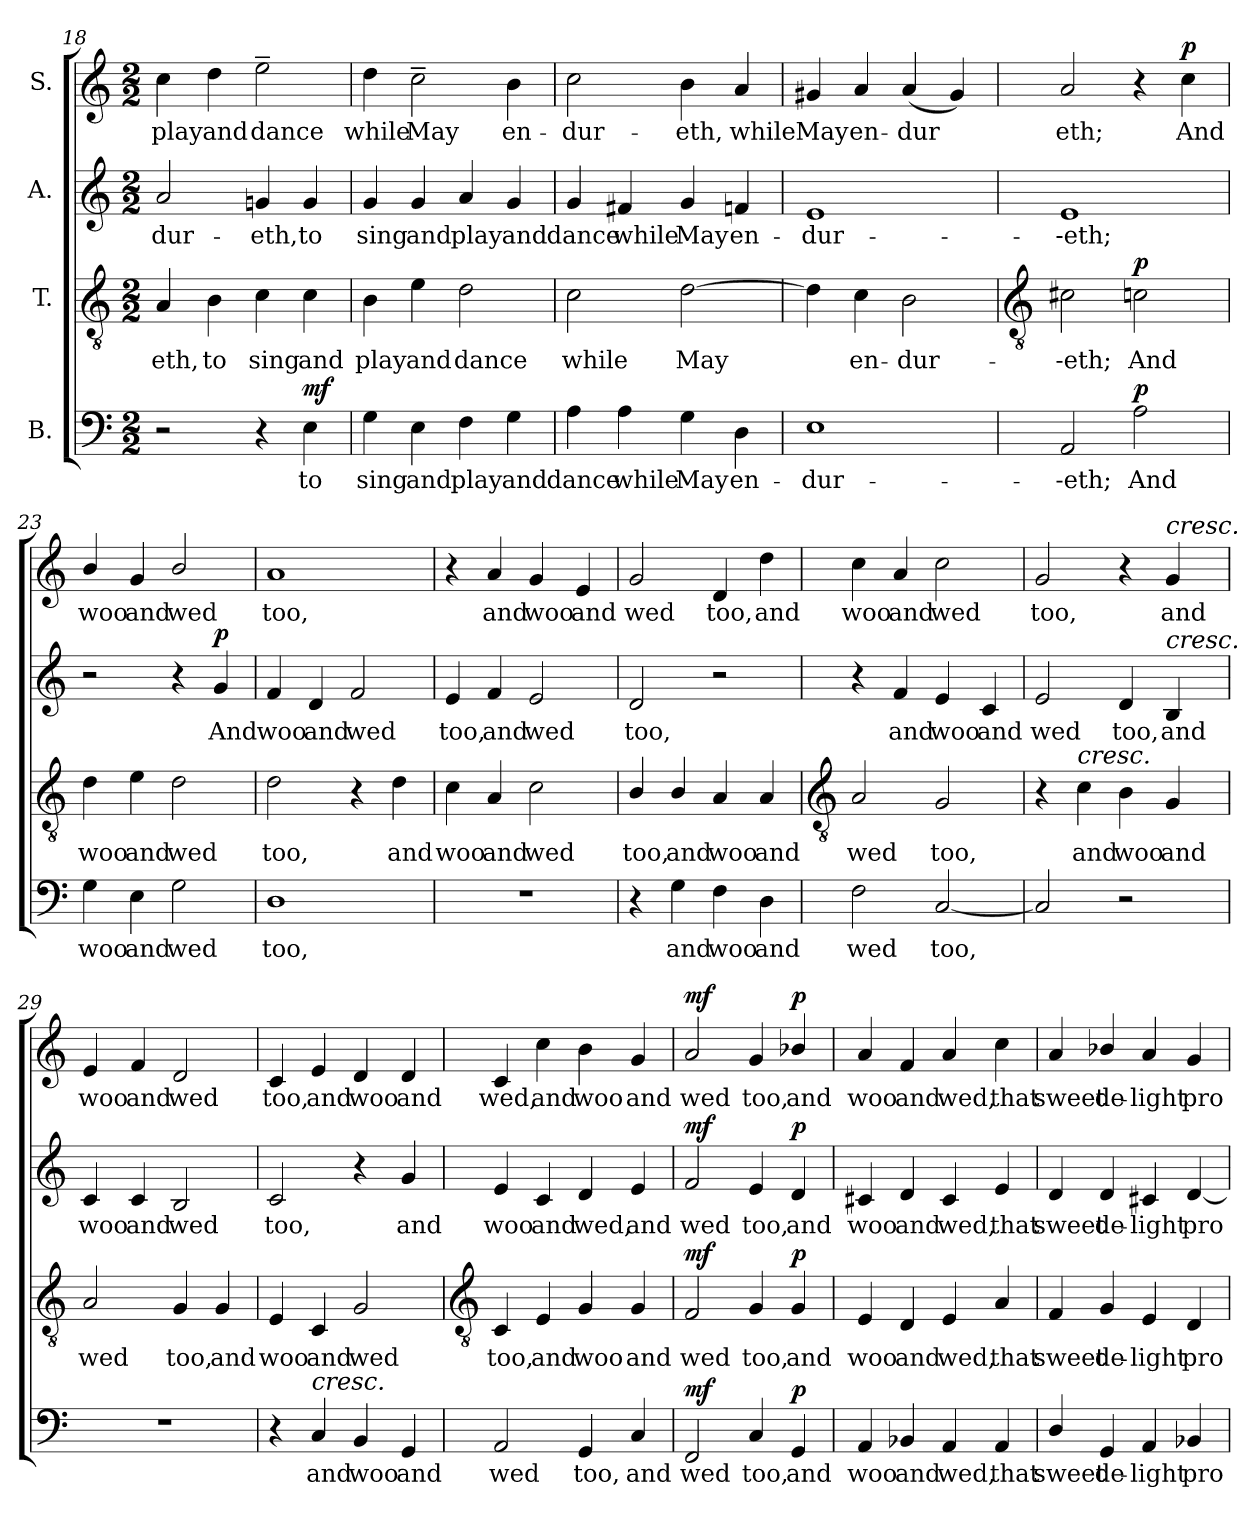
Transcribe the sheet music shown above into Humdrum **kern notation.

**kern	**text	**dynam	**kern	**text	**dynam	**kern	**text	**dynam	**kern	**text	**dynam
*part4	*part4	*part4	*part3	*part3	*part3	*part2	*part2	*part2	*part1	*part1	*part1
*staff4	*staff4	*staff4	*staff3	*staff3	*staff3	*staff2	*staff2	*staff2	*staff1	*staff1	*staff1
*I"B.	*	*	*I"T.	*	*	*I"A.	*	*	*I"S.	*	*
*clefF4	*	*	*clefGv2	*	*	*clefG2	*	*	*clefG2	*	*
*k[]	*	*	*k[]	*	*	*k[]	*	*	*k[]	*	*
*C:	*	*	*C:	*	*	*C:	*	*	*C:	*	*
*M2/2	*	*	*M2/2	*	*	*M2/2	*	*	*M2/2	*	*
=18	=18	=18	=18	=18	=18	=18	=18	=18	=18	=18	=18
!	!	!	!	!LO:LY:b	!	!	!LO:LY:b	!	!	!LO:LY:b	!
2r	.	.	4A	-eth,	.	2a	-dur-	.	4cc	play	.
!	!	!	!	!LO:LY:b	!	!	!	!	!	!LO:LY:b	!
.	.	.	4B	to	.	.	.	.	4dd	and	.
!	!	!	!	!LO:LY:b	!	!	!LO:LY:b	!	!	!LO:LY:b	!
4r	.	.	4c	sing	.	4gn	-eth,	.	2ee~	dance	.
!	!LO:LY:b	!LO:DY:a	!	!LO:LY:b	!	!	!LO:LY:b	!	!	!	!
4E	to	mf	4c	and	.	4g	to	.	.	.	.
=19	=19	=19	=19	=19	=19	=19	=19	=19	=19	=19	=19
!	!LO:LY:b	!	!	!LO:LY:b	!	!	!LO:LY:b	!	!	!LO:LY:b	!
4G	sing	.	4B	play	.	4g	sing	.	4dd	while	.
!	!LO:LY:b	!	!	!LO:LY:b	!	!	!LO:LY:b	!	!	!LO:LY:b	!
4E	and	.	4e	and	.	4g	and	.	2cc~	May	.
!	!LO:LY:b	!	!	!LO:LY:b	!	!	!LO:LY:b	!	!	!	!
4F	play	.	2d	dance	.	4a	play	.	.	.	.
!	!LO:LY:b	!	!	!	!	!	!LO:LY:b	!	!	!LO:LY:b	!
4G	and	.	.	.	.	4g	and	.	4b	en-	.
=20	=20	=20	=20	=20	=20	=20	=20	=20	=20	=20	=20
!	!LO:LY:b	!	!	!LO:LY:b	!	!	!LO:LY:b	!	!	!LO:LY:b	!
4A	dance	.	2c	while	.	4g	dance	.	2cc	-dur-	.
!	!LO:LY:b	!	!	!	!	!	!LO:LY:b	!	!	!	!
4A	while	.	.	.	.	4f#X	while	.	.	.	.
!	!LO:LY:b	!	!	!LO:LY:b	!	!	!LO:LY:b	!	!	!LO:LY:b	!
4G	May	.	[2d	May	.	4g	May	.	4b	-eth,	.
!	!LO:LY:b	!	!	!	!	!	!LO:LY:b	!	!	!LO:LY:b	!
4D	en-	.	.	.	.	4fn	en-	.	4a	while	.
=21	=21	=21	=21	=21	=21	=21	=21	=21	=21	=21	=21
!	!LO:LY:b	!	!	!	!	!	!LO:LY:b	!	!	!LO:LY:b	!
1E	-dur-	.	4d]	.	.	1e	-dur-	.	4g#X	May	.
!	!	!	!	!LO:LY:b	!	!	!	!	!	!LO:LY:b	!
.	.	.	4c	en-	.	.	.	.	4a	en-	.
!	!	!	!	!LO:LY:b	!	!	!	!	!	!LO:LY:b	!
.	.	.	2B	-dur-	.	.	.	.	(<4a	-dur	.
.	.	.	.	.	.	.	.	.	4g#)	.	.
!!LO:LB:g=z
=22	=22	=22	=22	=22	=22	=22	=22	=22	=22	=22	=22
*	*	*	*clefGv2	*	*	*	*	*	*	*	*
!	!LO:LY:b	!	!	!LO:LY:b	!	!	!LO:LY:b	!	!	!LO:LY:b	!
2AA	--eth;	.	2c#X	--eth;	.	1e	--eth;	.	2a	-eth;	.
!	!LO:LY:b	!LO:DY:a	!	!LO:LY:b	!LO:DY:a	!	!	!	!	!	!
2A	And	p	2cn	And	p	.	.	.	4r	.	.
!	!	!	!	!	!	!	!	!	!	!LO:LY:b	!LO:DY:a
.	.	.	.	.	.	.	.	.	4cc	And	p
=23	=23	=23	=23	=23	=23	=23	=23	=23	=23	=23	=23
!	!LO:LY:b	!	!	!LO:LY:b	!	!	!	!	!	!LO:LY:b	!
4G	woo	.	4d	woo	.	2r	.	.	4b/	woo	.
!	!LO:LY:b	!	!	!LO:LY:b	!	!	!	!	!	!LO:LY:b	!
4E	and	.	4e	and	.	.	.	.	4g/	and	.
!	!LO:LY:b	!	!	!LO:LY:b	!	!	!	!	!	!LO:LY:b	!
2G	wed	.	2d	wed	.	4r	.	.	2b/	wed	.
!	!	!	!	!	!	!	!LO:LY:b	!LO:DY:a	!	!	!
.	.	.	.	.	.	4g	And	p	.	.	.
=24	=24	=24	=24	=24	=24	=24	=24	=24	=24	=24	=24
!	!LO:LY:b	!	!	!LO:LY:b	!	!	!LO:LY:b	!	!	!LO:LY:b	!
1D	too,	.	2d	too,	.	4f	woo	.	1a	too,	.
!	!	!	!	!	!	!	!LO:LY:b	!	!	!	!
.	.	.	.	.	.	4d	and	.	.	.	.
!	!	!	!	!	!	!	!LO:LY:b	!	!	!	!
.	.	.	4r	.	.	2f	wed	.	.	.	.
!	!	!	!	!LO:LY:b	!	!	!	!	!	!	!
.	.	.	4d	and	.	.	.	.	.	.	.
=25	=25	=25	=25	=25	=25	=25	=25	=25	=25	=25	=25
!	!	!	!	!LO:LY:b	!	!	!LO:LY:b	!	!	!	!
1r	.	.	4c	woo	.	4e	too,	.	4r	.	.
!	!	!	!	!LO:LY:b	!	!	!LO:LY:b	!	!	!LO:LY:b	!
.	.	.	4A	and	.	4f	and	.	4a	and	.
!	!	!	!	!LO:LY:b	!	!	!LO:LY:b	!	!	!LO:LY:b	!
.	.	.	2c	wed	.	2e	wed	.	4g	woo	.
!	!	!	!	!	!	!	!	!	!	!LO:LY:b	!
.	.	.	.	.	.	.	.	.	4e	and	.
=26	=26	=26	=26	=26	=26	=26	=26	=26	=26	=26	=26
!	!	!	!	!LO:LY:b	!	!	!LO:LY:b	!	!	!LO:LY:b	!
4r	.	.	4B/	too,	.	2d	too,	.	2g	wed	.
!	!LO:LY:b	!	!	!LO:LY:b	!	!	!	!	!	!	!
4G	and	.	4B/	and	.	.	.	.	.	.	.
!	!LO:LY:b	!	!	!LO:LY:b	!	!	!	!	!	!LO:LY:b	!
4F	woo	.	4A	woo	.	2r	.	.	4d	too,	.
!	!LO:LY:b	!	!	!LO:LY:b	!	!	!	!	!	!LO:LY:b	!
4D	and	.	4A	and	.	.	.	.	4dd	and	.
!!LO:LB:g=z
=27	=27	=27	=27	=27	=27	=27	=27	=27	=27	=27	=27
*	*	*	*clefGv2	*	*	*	*	*	*	*	*
!	!LO:LY:b	!	!	!LO:LY:b	!	!	!	!	!	!LO:LY:b	!
2F	wed	.	2A	wed	.	4r	.	.	4cc	woo	.
!	!	!	!	!	!	!	!LO:LY:b	!	!	!LO:LY:b	!
.	.	.	.	.	.	4f	and	.	4a	and	.
!	!LO:LY:b	!	!	!LO:LY:b	!	!	!LO:LY:b	!	!	!LO:LY:b	!
[2C	too,	.	2G	too,	.	4e	woo	.	2cc	wed	.
!	!	!	!	!	!	!	!LO:LY:b	!	!	!	!
.	.	.	.	.	.	4c	and	.	.	.	.
=28	=28	=28	=28	=28	=28	=28	=28	=28	=28	=28	=28
!	!	!	!	!	!	!	!LO:LY:b	!	!	!LO:LY:b	!
2C]	.	.	4r	.	.	2e	wed	.	2g	too,	.
!	!	!	!LO:TX:a:i:t=cresc.	!	!	!	!	!	!	!	!
!	!	!	!	!LO:LY:b	!	!	!	!	!	!	!
.	.	.	4c	and	.	.	.	.	.	.	.
!	!	!	!	!LO:LY:b	!	!	!LO:LY:b	!	!	!	!
2r	.	.	4B	woo	.	4d	too,	.	4r	.	.
!	!	!	!	!	!	!	!	!	!LO:TX:a:i:t=cresc.	!	!
!	!	!	!	!	!	!LO:TX:a:i:t=cresc.	!	!	!	!	!
!	!	!	!	!LO:LY:b	!	!	!LO:LY:b	!	!	!LO:LY:b	!
.	.	.	4G	and	.	4B	and	.	4g	and	.
=29	=29	=29	=29	=29	=29	=29	=29	=29	=29	=29	=29
!	!	!	!	!LO:LY:b	!	!	!LO:LY:b	!	!	!LO:LY:b	!
1r	.	.	2A	wed	.	4c	woo	.	4e	woo	.
!	!	!	!	!	!	!	!LO:LY:b	!	!	!LO:LY:b	!
.	.	.	.	.	.	4c	and	.	4f	and	.
!	!	!	!	!LO:LY:b	!	!	!LO:LY:b	!	!	!LO:LY:b	!
.	.	.	4G	too,	.	2B	wed	.	2d	wed	.
!	!	!	!	!LO:LY:b	!	!	!	!	!	!	!
.	.	.	4G	and	.	.	.	.	.	.	.
=30	=30	=30	=30	=30	=30	=30	=30	=30	=30	=30	=30
!	!	!	!	!LO:LY:b	!	!	!LO:LY:b	!	!	!LO:LY:b	!
4r	.	.	4E	woo	.	2c	too,	.	4c	too,	.
!LO:TX:a:i:t=cresc.	!	!	!	!	!	!	!	!	!	!	!
!	!LO:LY:b	!	!	!LO:LY:b	!	!	!	!	!	!LO:LY:b	!
4C	and	.	4C	and	.	.	.	.	4e	and	.
!	!LO:LY:b	!	!	!LO:LY:b	!	!	!	!	!	!LO:LY:b	!
4BB	woo	.	2G	wed	.	4r	.	.	4d	woo	.
!	!LO:LY:b	!	!	!	!	!	!LO:LY:b	!	!	!LO:LY:b	!
4GG	and	.	.	.	.	4g	and	.	4d	and	.
!!LO:LB:g=z
=31	=31	=31	=31	=31	=31	=31	=31	=31	=31	=31	=31
*	*	*	*clefGv2	*	*	*	*	*	*	*	*
!	!LO:LY:b	!	!	!LO:LY:b	!	!	!LO:LY:b	!	!	!LO:LY:b	!
2AA	wed	.	4C	too,	.	4e	woo	.	4c	wed,	.
!	!	!	!	!LO:LY:b	!	!	!LO:LY:b	!	!	!LO:LY:b	!
.	.	.	4E	and	.	4c	and	.	4cc	and	.
!	!LO:LY:b	!	!	!LO:LY:b	!	!	!LO:LY:b	!	!	!LO:LY:b	!
4GG	too,	.	4G	woo	.	4d	wed,	.	4b	woo	.
!	!LO:LY:b	!	!	!LO:LY:b	!	!	!LO:LY:b	!	!	!LO:LY:b	!
4C	and	.	4G	and	.	4e	and	.	4g	and	.
=32	=32	=32	=32	=32	=32	=32	=32	=32	=32	=32	=32
!	!LO:LY:b	!LO:DY:a	!	!LO:LY:b	!LO:DY:a	!	!LO:LY:b	!LO:DY:a	!	!LO:LY:b	!LO:DY:a
2FF	wed	mf	2F	wed	mf	2f	wed	mf	2a	wed	mf
!	!LO:LY:b	!	!	!LO:LY:b	!	!	!LO:LY:b	!	!	!LO:LY:b	!
4C	too,	.	4G	too,	.	4e	too,	.	4g	too,	.
!	!LO:LY:b	!LO:DY:a	!	!LO:LY:b	!LO:DY:a	!	!LO:LY:b	!LO:DY:a	!	!LO:LY:b	!LO:DY:a
4GG	and	p	4G	and	p	4d	and	p	4b-X/	and	p
=33	=33	=33	=33	=33	=33	=33	=33	=33	=33	=33	=33
!	!LO:LY:b	!	!	!LO:LY:b	!	!	!LO:LY:b	!	!	!LO:LY:b	!
4AA	woo	.	4E	woo	.	4c#X	woo	.	4a	woo	.
!	!LO:LY:b	!	!	!LO:LY:b	!	!	!LO:LY:b	!	!	!LO:LY:b	!
4BB-X	and	.	4D	and	.	4d	and	.	4f	and	.
!	!LO:LY:b	!	!	!LO:LY:b	!	!	!LO:LY:b	!	!	!LO:LY:b	!
4AA	wed,	.	4E	wed,	.	4c#	wed,	.	4a	wed,	.
!	!LO:LY:b	!	!	!LO:LY:b	!	!	!LO:LY:b	!	!	!LO:LY:b	!
4AA	that	.	4A	that	.	4e	that	.	4cc	that	.
=34	=34	=34	=34	=34	=34	=34	=34	=34	=34	=34	=34
!	!LO:LY:b	!	!	!LO:LY:b	!	!	!LO:LY:b	!	!	!LO:LY:b	!
4D/	sweet	.	4F	sweet	.	4d	sweet	.	4a	sweet	.
!	!LO:LY:b	!	!	!LO:LY:b	!	!	!LO:LY:b	!	!	!LO:LY:b	!
4GG	de-	.	4G	de-	.	4d	de-	.	4b-X/	de-	.
!	!LO:LY:b	!	!	!LO:LY:b	!	!	!LO:LY:b	!	!	!LO:LY:b	!
4AA	-light	.	4E	-light	.	4c#X	-light	.	4a	-light	.
!	!LO:LY:b	!	!	!LO:LY:b	!	!	!LO:LY:b	!	!	!LO:LY:b	!
4BB-X	pro-	.	4D	pro-	.	[4d	pro	.	4g	pro-	.
=	=	=	=	=	=	=	=	=	=	=	=
*-	*-	*-	*-	*-	*-	*-	*-	*-	*-	*-	*-
